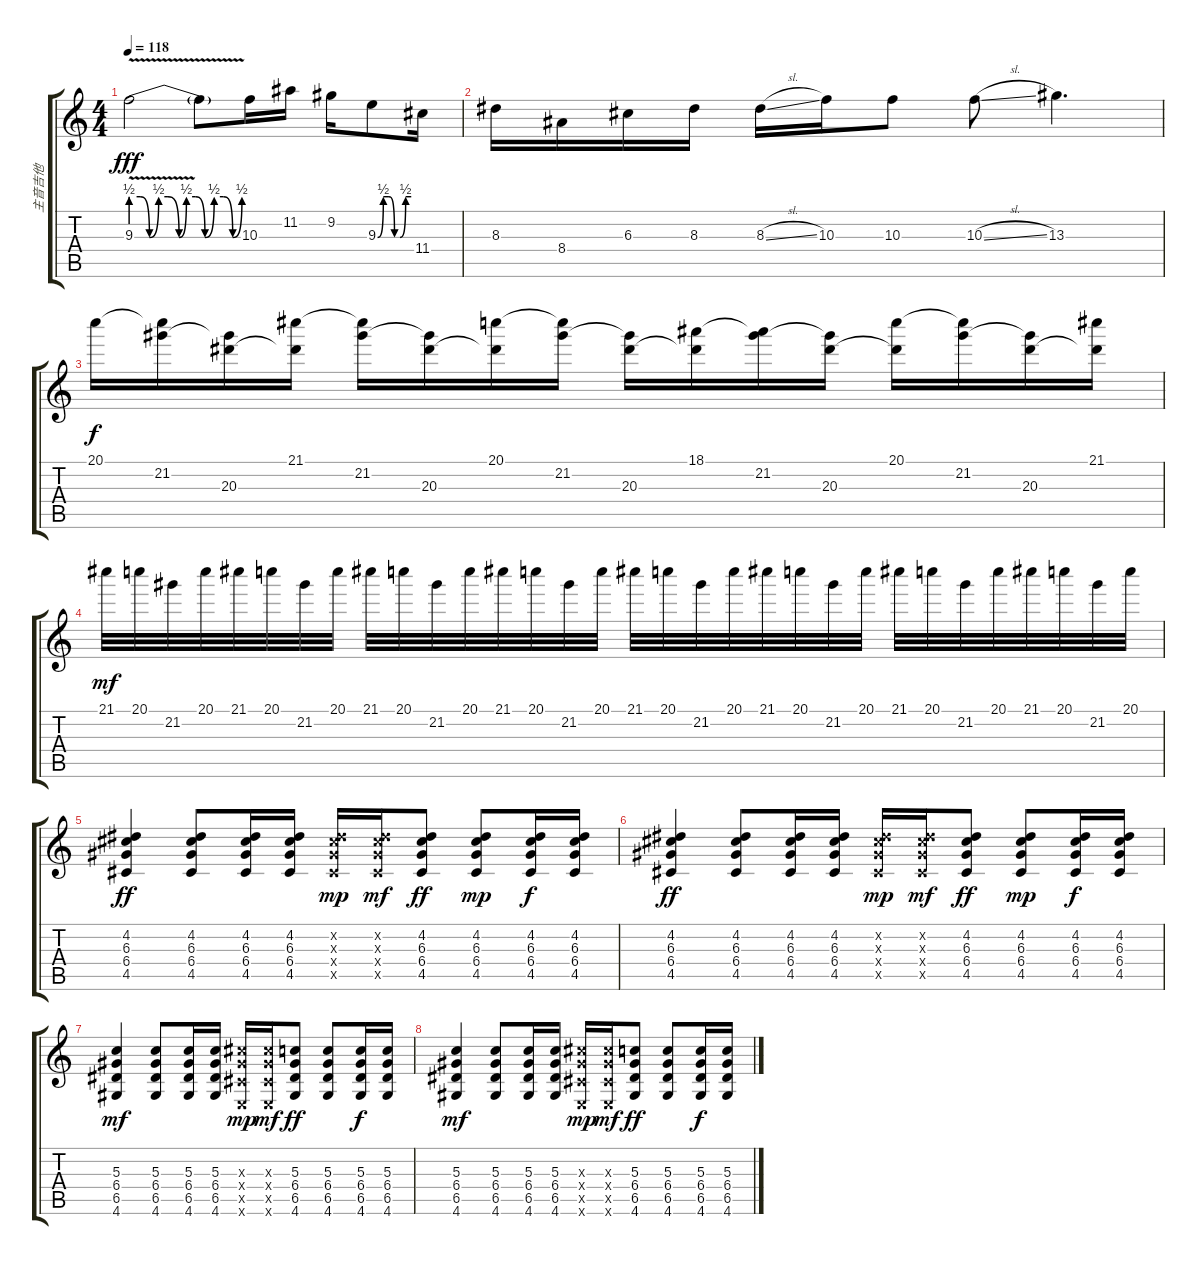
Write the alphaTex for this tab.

\track ("主音吉他" "主音吉他") {instrument overdrivenguitar}
\staff {score tabs}
\tuning (E4 B3 G3 D3 A2 E2) {hide}
\ts (4 4)
\tempo 118
\clef g2
\ks c
9.3{be (custom 0 2 5 2 10 0 15 2 20 2 26 0 30 2 35 2 40 0 45 2 50 2 55 0 60 2) v}.2{dy fff} 9.3{t}.8 10.3.16 11.2.16 9.2.16 9.3{be (custom 0 0 10 2 20 2 30 0 40 0 50 2 60 2)}.8 11.4.16 |
8.3.16 8.4.16 6.3.16 8.3.16 8.3{sl}.16 10.3.16 10.3.8 10.3{sl}.8 13.3.4{d} |
20.1.16{dy f} (20.1{t} 21.2).16 (21.2{t} 20.3).16 (21.1 20.3{t}).16 (21.1{t} 21.2).16 (21.2{t} 20.3).16 (20.1 20.3{t}).16 (20.1{t} 21.2).16 (21.2{t} 20.3).16 (18.1 20.3{t}).16 (18.1{t} 21.2).16 (21.2{t} 20.3).16 (20.1 20.3{t}).16 (20.1{t} 21.2).16 (21.2{t} 20.3).16 (21.1 20.3{t}).16 |
21.1.32{dy mf} 20.1.32 21.2.32 20.1.32 21.1.32 20.1.32 21.2.32 20.1.32 21.1.32 20.1.32 21.2.32 20.1.32 21.1.32 20.1.32 21.2.32 20.1.32 21.1.32 20.1.32 21.2.32 20.1.32 21.1.32 20.1.32 21.2.32 20.1.32 21.1.32 20.1.32 21.2.32 20.1.32 21.1.32 20.1.32 21.2.32 20.1.32 |
(4.2 6.3 6.4 4.5).4{dy ff} (4.2 6.3 6.4 4.5).8 (4.2 6.3 6.4 4.5).16 (4.2 6.3 6.4 4.5).16 (4.2{x} 6.3{x} 6.4{x} 4.5{x}).16{dy mp} (4.2{x} 6.3{x} 6.4{x} 4.5{x}).16{dy mf} (4.2 6.3 6.4 4.5).8{dy ff} (4.2 6.3 6.4 4.5).8{dy mp} (4.2 6.3 6.4 4.5).16{dy f} (4.2 6.3 6.4 4.5).16 |
(4.2 6.3 6.4 4.5).4{dy ff} (4.2 6.3 6.4 4.5).8 (4.2 6.3 6.4 4.5).16 (4.2 6.3 6.4 4.5).16 (4.2{x} 6.3{x} 6.4{x} 4.5{x}).16{dy mp} (4.2{x} 6.3{x} 6.4{x} 4.5{x}).16{dy mf} (4.2 6.3 6.4 4.5).8{dy ff} (4.2 6.3 6.4 4.5).8{dy mp} (4.2 6.3 6.4 4.5).16{dy f} (4.2 6.3 6.4 4.5).16 |
(5.3 6.4 6.5 4.6).4{dy mf} (5.3 6.4 6.5 4.6).8 (5.3 6.4 6.5 4.6).16 (5.3 6.4 6.5 4.6).16 (6.3{x} 6.4{x} 4.5{x} 0.6{x}).16{dy mp} (6.3{x} 6.4{x} 4.5{x} 0.6{x}).16{dy mf} (5.3 6.4 6.5 4.6).8{dy ff} (5.3 6.4 6.5 4.6).8 (5.3 6.4 6.5 4.6).16{dy f} (5.3 6.4 6.5 4.6).16 |
(5.3 6.4 6.5 4.6).4{dy mf} (5.3 6.4 6.5 4.6).8 (5.3 6.4 6.5 4.6).16 (5.3 6.4 6.5 4.6).16 (6.3{x} 6.4{x} 4.5{x} 0.6{x}).16{dy mp} (6.3{x} 6.4{x} 4.5{x} 0.6{x}).16{dy mf} (5.3 6.4 6.5 4.6).8{dy ff} (5.3 6.4 6.5 4.6).8 (5.3 6.4 6.5 4.6).16{dy f} (5.3 6.4 6.5 4.6).16
